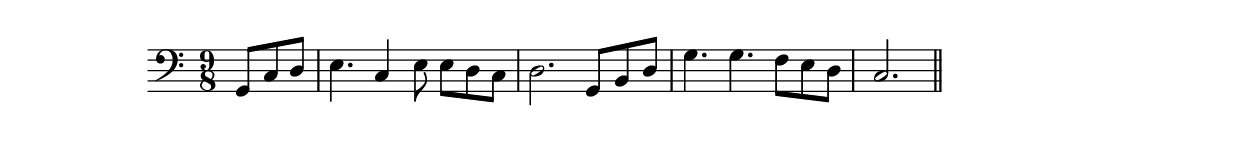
\version "2.19.49"
%{\header {
  title = "Down in the Valley"
  composer = "anonymous"
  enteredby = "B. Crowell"
}%}
\score{{\key c \major
\time 9/8
%{\tempo 8=150
%}\clef bass
\transpose g' c{\relative c' {
  \partial 8*3
  d8 g a |
  b4. g4 b8 b a g | a2. d,8 fis a | d4. d4. c8 b a | g2.
  \bar "||"
}}

}}